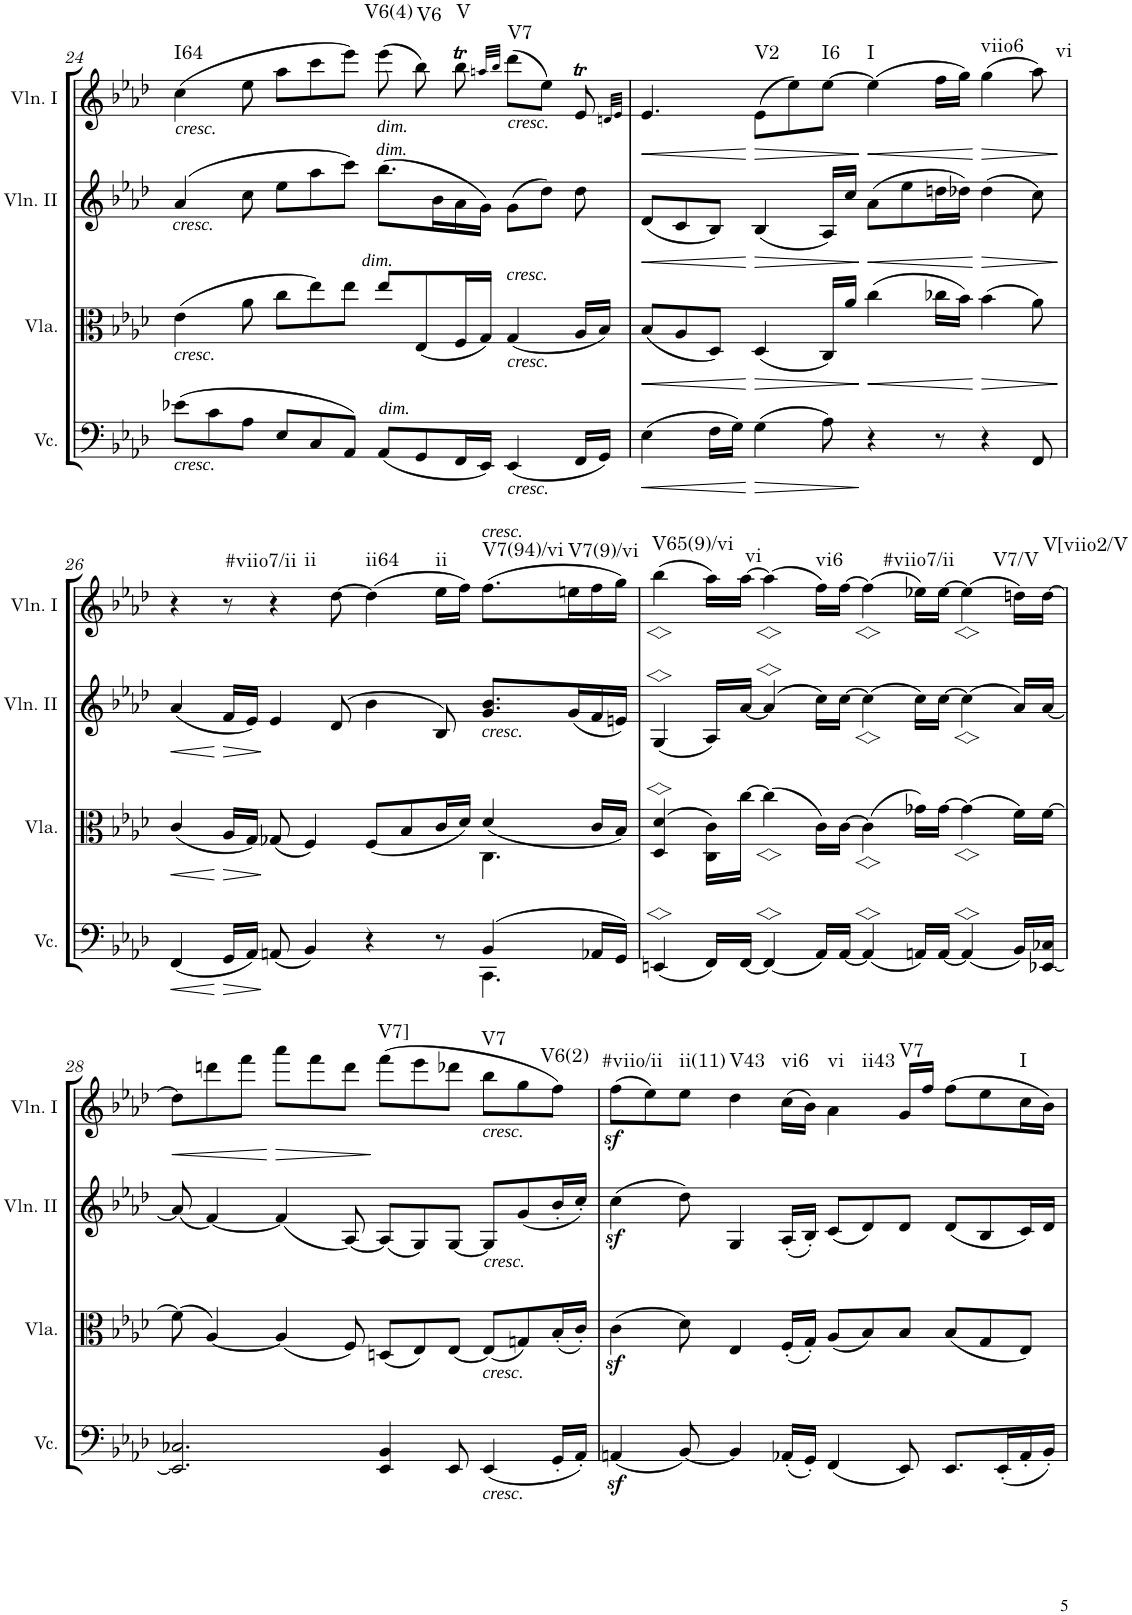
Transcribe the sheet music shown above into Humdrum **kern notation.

**kern	**dynam	**kern	**dynam	**kern	**dynam	**kern	**dynam	**harte
*part4	*part4	*part3	*part3	*part2	*part2	*part1	*part1	*part1
*staff4	*staff4	*staff3	*staff3	*staff2	*staff2	*staff1	*staff1	*
*I"Violoncello	*	*I"Viola	*	*I"Violin II	*	*I"Violin I	*	*
*I'Vc.	*	*I'Vla.	*	*I'Vln. II	*	*I'Vln. I	*	*
!!LO:PB:g=z
*clefF4	*	*clefC3	*	*clefG2	*	*clefG2	*	*
*k[b-e-a-d-]	*	*k[b-e-a-d-]	*	*k[b-e-a-d-]	*	*k[b-e-a-d-]	*	*
*A-:	*	*A-:	*	*A-:	*	*A-:	*	*
*M12/8	*	*M12/8	*	*M12/8	*	*M12/8	*	*
=24	=24	=24	=24	=24	=24	=24	=24	=24
!	!	!	!	!	!	!LO:TX:b:i:t=cresc.	!	!
!	!	!	!	!LO:TX:b:i:t=cresc.	!	!	!	!
!	!	!LO:TX:b:i:t=cresc.	!	!	!	!	!	!
!LO:TX:b:i:t=cresc.	!	!	!	!	!	!	!	!LO:H:kt=I64
(8e-X\L	.	(4e-\	.	(4a-/	.	(4cc\	.	N
8c\	.	.	.	.	.	.	.	.
8A-\J	.	8a-\	.	8cc\	.	8ee-\	.	.
8E-/L	.	8cc\L	.	8ee-\L	.	8aa-\L	.	.
8C/	.	8ee-\)	.	8aa-\	.	8ccc\	.	.
8AA-/J)	.	8ee-\J	.	8ccc\J)	.	8eee-\J)	.	.
!	!	!	!	!	!	!LO:TX:b:i:t=dim.	!	!
!	!	!	!	!LO:TX:a:i:t=dim.	!	!	!	!
!	!	!LO:TX:a:i:t=dim.	!	!	!	!	!	!
!LO:TX:a:i:t=dim.	!	!	!	!	!	!	!	!LO:H:kt=V6(4)
(8AA-/L	.	8ee-/L	.	(8.bb-\L	.	(8eee-\	.	N
!	!	!	!	!	!	!	!	!LO:H:kt=V6
8GG/	.	(8E-/	.	.	.	8bb-\)	.	N
.	.	.	.	16b-\L	.	.	.	.
!	!	!	!	!	!	!	!	!LO:H:kt=V
16FF/L	.	16F/L	.	16a-\	.	8bb-T\	.	N
16EE-/JJ)	.	16G/JJ)	.	16g\JJ)	.	.	.	.
.	.	.	.	.	.	32qaan/LLL	.	.
.	.	.	.	.	.	32qbb-/JJJ	.	.
!	!	!	!	!	!	!LO:TX:b:i:t=cresc.	!	!
!	!	!LO:TX:a:i:t=cresc.	!	!	!	!	!	!
!	!	!LO:TX:b:i:t=cresc.	!	!	!	!	!	!
!LO:TX:b:i:t=cresc.	!	!	!	!	!	!	!	!LO:H:kt=V7
(4EE-/	.	(4G/	.	(8g\L	.	(8ddd-\L	.	N
.	.	.	.	8dd-\J)	.	8ee-\J)	.	.
16FF/LL	.	16A-/LL	.	8dd-\	.	8e-T/	.	.
16GG/JJ)	.	16B-/JJ)	.	.	.	.	.	.
.	.	.	.	.	.	32qdn/LLL	.	.
.	.	.	.	.	.	32qe-/JJJ	.	.
=25	=25	=25	=25	=25	=25	=25	=25	=25
!	!LO:HP:b	!	!LO:HP:b	!	!LO:HP:b	!	!LO:HP:b	!
(4E-\	<	(8B-/L	<	(8d-/L	<	4.e-/	<	.
.	.	8A-/	.	8c/	.	.	.	.
16F\LL	.	8D-/J)	.	8B-/J)	.	.	.	.
16G\JJ)	.	.	.	.	.	.	.	.
!	!LO:HP:b	!	!LO:HP:n=1:b	!	!LO:HP:n=1:b	!	!LO:HP:n=1:b	!LO:H:kt=V2
(4G\	>	(4D-/	[ >	(4B-/	[ >	(8e-\L	[ >	N
.	.	.	.	.	.	8ee-\)	.	.
!	!	!	!	!	!	!	!	!LO:H:kt=I6
8A-\)	.	16C/LL)	.	16A-/LL)	.	[8ee-\J	.	N
.	.	16a-/JJ	.	16cc/JJ	.	.	.	.
!	!	!	!LO:HP:n=1:b	!	!LO:HP:n=1:b	!	!LO:HP:n=1:b	!LO:H:kt=I
4r	[	(4cc\	] <	(8a-\L	] <	(4ee-\]	] <	N
.	.	.	.	8ee-\	.	.	.	.
8r	.	16cc-X\LL	.	16ddn\L	.	16ff\LL	.	.
.	.	16b-\JJ)	.	16dd-X\JJ)	.	16gg\JJ)	.	.
!	!	!	!LO:HP:n=1:b	!	!LO:HP:n=1:b	!	!LO:HP:n=1:b	!LO:H:kt=viio6
4r	.	(4b-\	[ >	(4dd-\	[ >	(4gg\	[ >	N
!	!	!	!	!	!	!	!	!LO:H:kt=vi
8FF/	.	8a-\)	.	8cc\)	.	8aa-\)	.	N
.	.	.	]	.	]	.	]	.
!!LO:LB:g=z
=26	=26	=26	=26	=26	=26	=26	=26	=26
!	!LO:HP:b	!	!LO:HP:b	!	!LO:HP:b	!	!	!
*^	*	*^	*	*	*	*	*	*
(<4FF/	8ryy	<	(<4c/	8ryy	<	(4a-/	<	4r	.	.
!	!	!	!	!	!LO:HP:n=1:b	!	!LO:HP:n=1:b	!	!	!
*v	*v	*	*	*	*	*	*	*	*	*
*	*	*v	*v	*	*	*	*	*	*
16GG/LL	]	16A-/LL	[ >	16f/LL	[ >	8r	.	.
16AA-/JJ)	.	16G/JJ)	.	16e-/JJ)	.	.	.	.
!	!	!	!	!	!	!	!	!LO:H:n=1:kt=#viio7/ii
!	!	!	!	!	!	!	!	!LO:H:n=2:kt=ii
(<8AAn/	[	(<8G-X/	]	4e-/	]	4r	.	N N
4BB-/)	.	4F/)	.	.	.	.	.	.
.	.	.	.	(8d-/	.	[8dd-\	.	.
!	!	!	!	!	!	!	!	!LO:H:kt=ii64
4r	.	(8F/L	.	4b-\	.	(4dd-\]	.	N
.	.	8B-/	.	.	.	.	.	.
!	!	!	!	!	!	!	!	!LO:H:kt=ii
8r	.	16c/L	.	8B-/)	.	16ee-\LL	.	N
.	.	16d-/JJ)	.	.	.	16ff\JJ)	.	.
*^	*	*^	*	*	*	*	*	*
!	!	!	!	!	!	!	!	!LO:TX:a:i:t=cresc.	!	!
!	!	!	!	!	!	!LO:TX:b:i:t=cresc.	!	!	!	!LO:H:kt=V7(94)/vi
(4BB-/	4.CC\	.	(<4d-/	4.C\	.	8.g/ 8.b-/L	.	(8.ff\L	.	N
!	!	!	!	!	!	!	!	!	!	!LO:H:kt=V7(9)/vi
.	.	.	.	.	.	(16g/L	.	16een\L	.	N
16AA-X/LL	.	.	16c/LL	.	.	16f/	.	16ff\	.	.
16GG/JJ)	.	.	16B-/JJ)	.	.	16en/JJ)	.	16gg\JJ)	.	.
*v	*v	*	*	*	*	*	*	*	*	*
*	*	*v	*v	*	*	*	*	*	*
=27	=27	=27	=27	=27	=27	=27	=27	=27
!	!	!	!	!	!	!	!	!LO:H:kt=V65(9)/vi
(4EEn>/	.	(4D-/> 4d-/>	.	(4G>/	.	(4bb-<\	.	N
16FF/LL)	.	16C\ 16c\LL)	.	16A-/LL)	.	16aa-\LL)	.	.
!	!	!	!	!	!	!	!	!LO:H:kt=vi
[16FF/JJ	.	[16cc\JJ	.	[16a-/JJ	.	[16aa-\JJ	.	N
(4FF>/]	.	(4cc<\]	.	(4a->/]	.	(4aa-<\]	.	.
!	!	!	!	!	!	!	!	!LO:H:kt=vi6
16AA-/LL)	.	16c\LL)	.	16cc\LL)	.	16ff\LL)	.	N
[16AA-/JJ	.	[16c\JJ	.	[16cc\JJ	.	[16ff\JJ	.	.
(4AA->/]	.	(4c<\]	.	(4cc<\]	.	(4ff<\]	.	.
!	!	!	!	!	!	!	!	!LO:H:kt=#viio7/ii
16AAn/LL)	.	16g-X\LL)	.	16cc\LL)	.	16ee-X\LL)	.	N
[16AA/JJ	.	[16g-\JJ	.	[16cc\JJ	.	[16ee-\JJ	.	.
(4AA>/]	.	(4g-<\]	.	(4cc<\]	.	(4ee-<\]	.	.
!	!	!	!	!	!	!	!	!LO:H:kt=V7/V
16BB-/LL)	.	16f\LL)	.	16a-/LL)	.	16ddn\LL)	.	N
!	!	!	!	!	!	!	!	!LO:H:kt=V[viio2/V
[16EE-X/ 16C-X/JJ	.	[16f\JJ	.	[16a-/JJ	.	[16dd\JJ	.	N
!!LO:LB:g=z
=28	=28	=28	=28	=28	=28	=28	=28	=28
!	!	!	!	!	!	!	!LO:HP:b	!
2.EE-/] 2.C-X/	.	(8f\]	.	(8a-/]	.	8dd\L]	<	.
.	.	[4A-/)	.	[4f/)	.	8dddn\	.	.
.	.	.	.	.	.	8fff\J	.	.
!	!	!	!	!	!	!	!LO:HP:n=1:b	!
.	.	(4A-/]	.	(4f/]	.	8aaa-\L	[ >	.
.	.	.	.	.	.	8fff\	.	.
.	.	8F/)	.	[8A-/)	.	8ddd\J	.	.
!	!	!	!	!	!	!	!	!LO:H:kt=V7]
4EE-/ 4BB-/	.	(8Dn/L	.	(8A-/L]	.	(8fff\L	]	N
.	.	8E-/)	.	8G/)	.	8eee-\	.	.
8EE-/	.	[8E-/J	.	[8G/J	.	8ddd-X\J	.	.
!	!	!	!	!	!	!LO:TX:b:i:t=cresc.	!	!
!	!	!LO:TX:a:i:t=cresc.	!	!	!	!	!	!
!LO:TX:b:i:t=cresc.	!	!	!	!	!	!	!	!
!LO:TX:a:i:t=cresc.	!	!	!	!	!	!	!	!LO:H:kt=V7
(4EE-/	.	(8E-/L]	.	8G/L]	.	8bb-\L	.	N
.	.	8Gn/)	.	(8g/	.	8gg\	.	.
!	!	!	!	!	!	!	!	!LO:H:kt=V6(2)
16GG'/LL	.	(16B-'/L	.	16b-'/L	.	8ff\J)	.	N
16AA-'/JJ)	.	16c'/JJ)	.	16cc'/JJ)	.	.	.	.
=29	=29	=29	=29	=29	=29	=29	=29	=29
!	!	!	!	!	!	!	!LO:DY:b	!LO:H:kt=#viio/ii
(4AAnz</	.	(4cz<\	.	(4ccz<\	.	(8ff\L	sf	N
.	.	.	.	.	.	8ee-\)	.	.
!	!	!	!	!	!	!	!	!LO:H:kt=ii(11)
[8BB-/)	.	8d-\)	.	8dd-\)	.	8ee-\J	.	N
!	!	!	!	!	!	!	!	!LO:H:kt=V43
4BB-/]	.	4E-/	.	4G/	.	4dd-\	.	N
!	!	!	!	!	!	!	!	!LO:H:kt=vi6
(16AA-X'/LL	.	(16F'/LL	.	(16A-'/LL	.	(16cc\LL	.	N
16GG'/JJ)	.	16G'/JJ)	.	16B-'/JJ)	.	16b-\JJ)	.	.
!	!	!	!	!	!	!	!	!LO:H:n=1:kt=vi
!	!	!	!	!	!	!	!	!LO:H:n=2:kt=ii43
(4FF/	.	(8A-/L	.	(8c/L	.	4a-\	.	N N
.	.	8B-/)	.	8d-/)	.	.	.	.
!	!	!	!	!	!	!	!	!LO:H:kt=V7
8EE-/)	.	8B-/J	.	8d-/J	.	16g/LL	.	N
.	.	.	.	.	.	16ff/JJ	.	.
8.EE-/L	.	(8B-/L	.	(8d-/L	.	(8ff\L	.	.
.	.	8G/	.	8B-/	.	8ee-\	.	.
(16EE-'/L	.	.	.	.	.	.	.	.
!	!	!	!	!	!	!	!	!LO:H:kt=I
16AA-'/	.	8E-/J)	.	16c/L)	.	16cc\L	.	N
16BB-'/JJ)	.	.	.	16d-/JJ	.	16b-\JJ)	.	.
=	=	=	=	=	=	=	=	=
*-	*-	*-	*-	*-	*-	*-	*-	*-
